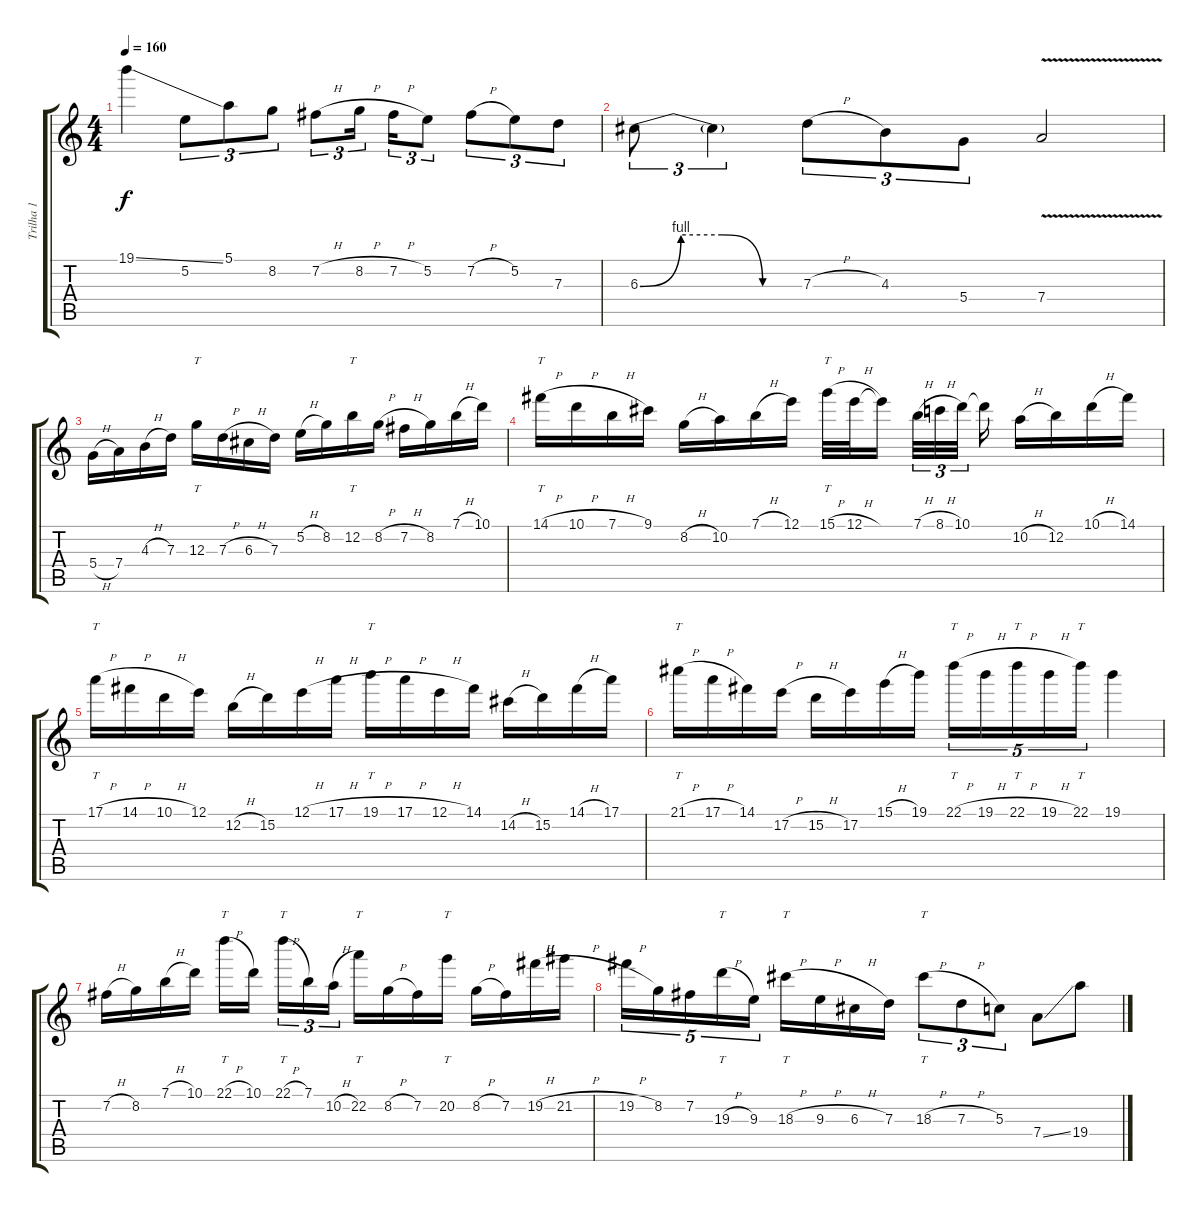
\track ("Trilha 1" "Trilha 1") {instrument overdrivenguitar}
\staff {score tabs}
\tuning (E4 B3 G3 D3 A2 E2) {hide}
\ts (4 4)
\tempo 160
\clef g2
\ks c
19.1{ss}.4{dy f} 5.2.8{tu (3 2)} 5.1.8{tu (3 2)} 8.2.8{tu (3 2)} 7.2{h}.8{tu (3 2)} 8.2{h}.16{tu (3 2)} 7.2{h}.16{tu (3 2)} 5.2.8{tu (3 2)} 7.2{h}.8{tu (3 2)} 5.2.8{tu (3 2)} 7.3.8{tu (3 2)} |
6.3{be (custom 0 0 15 4 30 4 45 0 60 0)}.8{tu (3 2)} 6.3{t}.4{tu (3 2)} 7.3{h}.8{tu (3 2)} 4.3.8{tu (3 2)} 5.4.8{tu (3 2)} 7.4{v}.2 |
5.4{h}.16 7.4.16 4.3{h}.16 7.3.16 12.3.16{tt} 7.3{h}.16 6.3{h}.16 7.3.16 5.2{h}.16 8.2.16 12.2.16{tt} 8.2{h}.16 7.2{h}.16 8.2.16 7.1{h}.16 10.1.16 |
14.1{h}.16{tt} 10.1{h}.16 7.1{h}.16 9.1.16 8.2{h}.16 10.2.16 7.1{h}.16 12.1.16 15.1{h}.32{tt} 12.1{h}.32 12.1{t}.16 7.1{h}.32{tu (3 2)} 8.1{h}.32{tu (3 2)} 10.1.32{tu (3 2)} 10.1{t}.16 10.2{h}.16 12.2.16 10.1{h}.16 14.1.16 |
17.1{h}.16{tt} 14.1{h}.16 10.1{h}.16 12.1.16 12.2{h}.16 15.2.16 12.1{h}.16 17.1{h}.16 19.1{h}.16{tt} 17.1{h}.16 12.1{h}.16 14.1.16 14.2{h}.16 15.2.16 14.1{h}.16 17.1.16 |
21.1{h}.16{tt} 17.1{h}.16 14.1.16 17.2{h}.16 15.2{h}.16 17.2.16 15.1{h}.16 19.1.16 22.1{h}.16{tt tu (5 4)} 19.1{h}.16{tu (5 4)} 22.1{h}.16{tt tu (5 4)} 19.1{h}.16{tu (5 4)} 22.1.16{tt tu (5 4)} 19.1.4 |
7.2{h}.16 8.2.16 7.1{h}.16 10.1.16 22.1{h}.16{tt} 10.1.16 22.1{h}.16{tt tu (3 2)} 7.1.16{tu (3 2)} 10.2{h}.16{tu (3 2)} 22.2.16{tt} 8.2{h}.16 7.2.16 20.2.16{tt} 8.2{h}.16 7.2.16 19.2{h}.16 21.2{h}.16 |
19.2{h}.16{tu (5 4)} 8.2.16{tu (5 4)} 7.2.16{tu (5 4)} 19.3{h}.16{tt tu (5 4)} 9.3.16{tu (5 4)} 18.3{h}.16{tt} 9.3{h}.16 6.3{h}.16 7.3.16 18.3{h}.8{tt tu (3 2)} 7.3{h}.8{tu (3 2)} 5.3.8{tu (3 2)} 7.4{ss}.8 19.4.8
